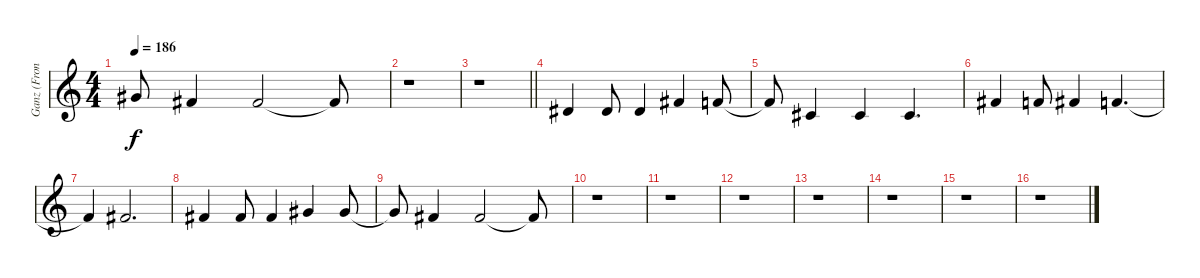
\track ("Ganz (Front Vocal)" "Ganz (Fron") {instrument violin}
\staff {score}
\tuning (Eb4 Bb3 Gb3 Db3 Ab2 Db2) {hide}
\ts (4 4)
\tempo 186
\clef g2
\ks c
5.1{t}.8{dy f} 3.1.4 3.1.2 3.1{t}.8 |
r.1 |
\barLineRight lightlight
r.1 |
0.1.4 0.1.8 0.1.4 3.1.4 2.1.8 |
2.1{t}.8 3.2.4 3.2.4 3.2.4{d} |
3.1.4 2.1.8 3.1.4 2.1.4{d} |
2.1{t}.4 3.1.2{d} |
3.1.4 3.1.8 3.1.4 5.1.4 5.1.8 |
5.1{t}.8 3.1.4 3.1.2 3.1{t}.8 |
r.1 |
r.1 |
r.1 |
r.1 |
r.1 |
r.1 |
r.1
